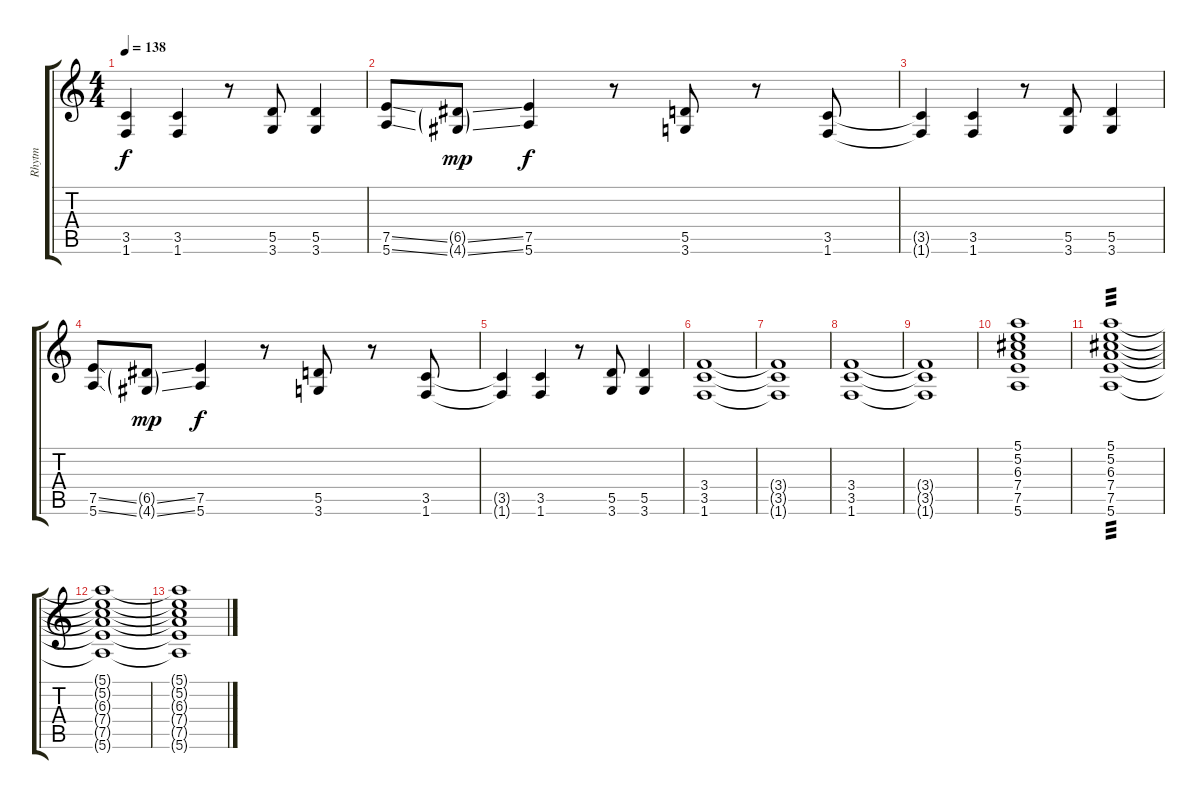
\track ("Rhytm" "Rhytm") {instrument overdrivenguitar}
\staff {score tabs}
\tuning (E4 B3 G3 D3 A2 E2) {hide}
\ts (4 4)
\tempo 138
\clef g2
\ks c
(3.5{t} 1.6{t}).4{dy f} (3.5 1.6).4 r.8 (5.5 3.6).8 (5.5 3.6).4 |
(7.5{ss} 5.6{ss}).8{volume 13} (6.5{ss g} 4.6{ss g}).8{dy mp} (7.5 5.6).4{dy f} r.8 (5.5 3.6).8 r.8 (3.5 1.6).8 |
(3.5{t} 1.6{t}).4 (3.5 1.6).4 r.8 (5.5 3.6).8 (5.5 3.6).4 |
(7.5{ss} 5.6{ss}).8{volume 13} (6.5{ss g} 4.6{ss g}).8{dy mp} (7.5 5.6).4{dy f} r.8 (5.5 3.6).8 r.8 (3.5 1.6).8 |
(3.5{t} 1.6{t}).4 (3.5 1.6).4 r.8 (5.5 3.6).8 (5.5 3.6).4 |
(3.4 3.5 1.6).1 |
(3.4{t} 3.5{t} 1.6{t}).1 |
(3.4 3.5 1.6).1 |
(3.4{t} 3.5{t} 1.6{t}).1 |
(5.1 5.2 6.3 7.4 7.5 5.6).1 |
(5.1 5.2 6.3 7.4 7.5 5.6).1{tp 3} |
(5.1{t} 5.2{t} 6.3{t} 7.4{t} 7.5{t} 5.6{t}).1 |
(5.1{t} 5.2{t} 6.3{t} 7.4{t} 7.5{t} 5.6{t}).1
